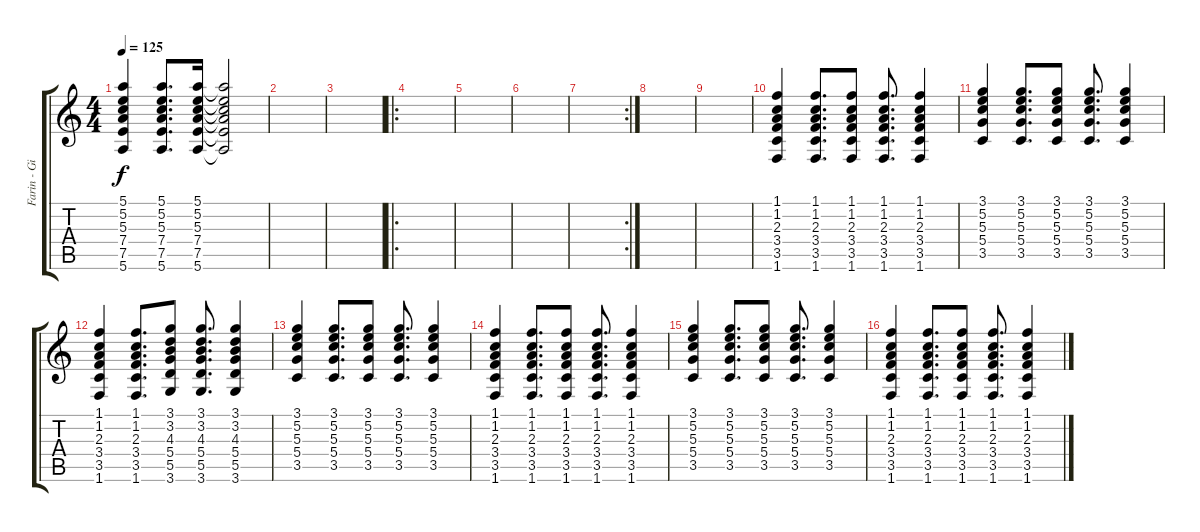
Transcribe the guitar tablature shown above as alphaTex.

\track ("Farin - Gitarre (Akustik)" "Farin - Gi") {instrument acousticguitarsteel}
\staff {score tabs}
\tuning (E4 B3 G3 D3 A2 E2) {hide}
\ts (4 4)
\tempo 125
\clef g2
\ks c
(5.1 5.2 5.3 7.4 7.5 5.6).4{dy f} (5.1 5.2 5.3 7.4 7.5 5.6).8{d} (5.1 5.2 5.3 7.4 7.5 5.6).16 (5.1{t} 5.2{t} 5.3{t} 7.4{t} 7.5{t} 5.6{t}).2 |
|
|
\ro
|
|
|
\rc 2
|
|
|
(1.1 1.2 2.3 3.4 3.5 1.6).4 (1.1 1.2 2.3 3.4 3.5 1.6).8{d} (1.1 1.2 2.3 3.4 3.5 1.6).8 (1.1 1.2 2.3 3.4 3.5 1.6).8{d} (1.1 1.2 2.3 3.4 3.5 1.6).4 |
(3.1 5.2 5.3 5.4 3.5).4 (3.1 5.2 5.3 5.4 3.5).8{d} (3.1 5.2 5.3 5.4 3.5).8 (3.1 5.2 5.3 5.4 3.5).8{d} (3.1 5.2 5.3 5.4 3.5).4 |
(1.1 1.2 2.3 3.4 3.5 1.6).4 (1.1 1.2 2.3 3.4 3.5 1.6).8{d} (3.1 3.2 4.3 5.4 5.5 3.6).8 (3.1 3.2 4.3 5.4 5.5 3.6).8{d} (3.1 3.2 4.3 5.4 5.5 3.6).4 |
(3.1 5.2 5.3 5.4 3.5).4 (3.1 5.2 5.3 5.4 3.5).8{d} (3.1 5.2 5.3 5.4 3.5).8 (3.1 5.2 5.3 5.4 3.5).8{d} (3.1 5.2 5.3 5.4 3.5).4 |
(1.1 1.2 2.3 3.4 3.5 1.6).4 (1.1 1.2 2.3 3.4 3.5 1.6).8{d} (1.1 1.2 2.3 3.4 3.5 1.6).8 (1.1 1.2 2.3 3.4 3.5 1.6).8{d} (1.1 1.2 2.3 3.4 3.5 1.6).4 |
(3.1 5.2 5.3 5.4 3.5).4 (3.1 5.2 5.3 5.4 3.5).8{d} (3.1 5.2 5.3 5.4 3.5).8 (3.1 5.2 5.3 5.4 3.5).8{d} (3.1 5.2 5.3 5.4 3.5).4 |
(1.1 1.2 2.3 3.4 3.5 1.6).4 (1.1 1.2 2.3 3.4 3.5 1.6).8{d} (1.1 1.2 2.3 3.4 3.5 1.6).8 (1.1 1.2 2.3 3.4 3.5 1.6).8{d} (1.1 1.2 2.3 3.4 3.5 1.6).4
